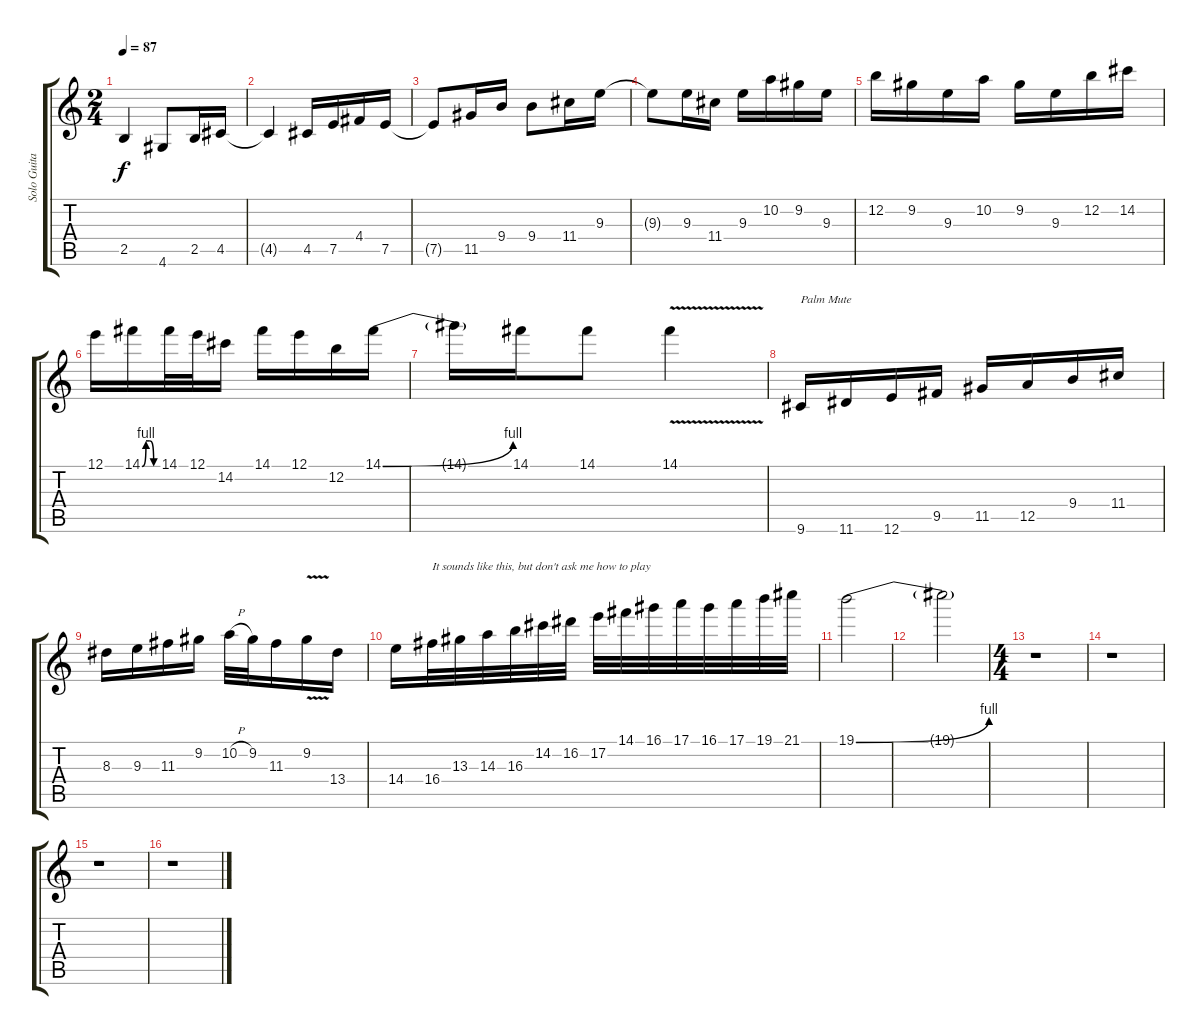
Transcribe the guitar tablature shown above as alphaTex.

\track ("Solo Guitar" "Solo Guita") {instrument overdrivenguitar}
\staff {score tabs}
\tuning (E4 B3 G3 D3 A2 E2) {hide}
\ts (2 4)
\tempo 87
\clef g2
\ks c
2.5{t}.4{dy f} 4.6.8 2.5.16 4.5.16 |
4.5{t}.4 4.5.16 7.5.16 4.4.16 7.5.16 |
7.5{t}.8 11.5.16 9.4.16 9.4.8 11.4.16 9.3.16 |
9.3{t}.8 9.3.16 11.4.16 9.3.16 10.2.16 9.2.16 9.3.16 |
12.2.16 9.2.16 9.3.16 10.2.16 9.2.16 9.3.16 12.2.16 14.2.16 |
12.1.16 14.1{be (custom 0 0 15 4 30 4 45 0 60 0)}.16 14.1.32 12.1.32 14.2.16 14.1.16 12.1.16 12.2.16 14.1{be (bend 0 0 60 4)}.16 |
14.1{t}.16 14.1.16 14.1.8 14.1{v}.4 |
9.6.16{txt "Palm Mute"} 11.6.16 12.6.16 9.5.16 11.5.16 12.5.16 9.4.16 11.4.16 |
8.3.16 9.3.16 11.3.16 9.2.16 10.2{h}.32 9.2.32 11.3.16 9.2{v}.16 13.4.16 |
14.4.16 16.4.32{txt "It sounds like this, but don't ask me how to play "} 13.3.32 14.3.32 16.3.32 14.2.32 16.2.32 17.2.32 14.1.32 16.1.32 17.1.32 16.1.32 17.1.32 19.1.32 21.1.32 |
19.1{be (bend 0 0 60 4)}.2 |
19.1{t}.2 |
\ts (4 4)
r.1 |
r.1 |
r.1 |
r.1
